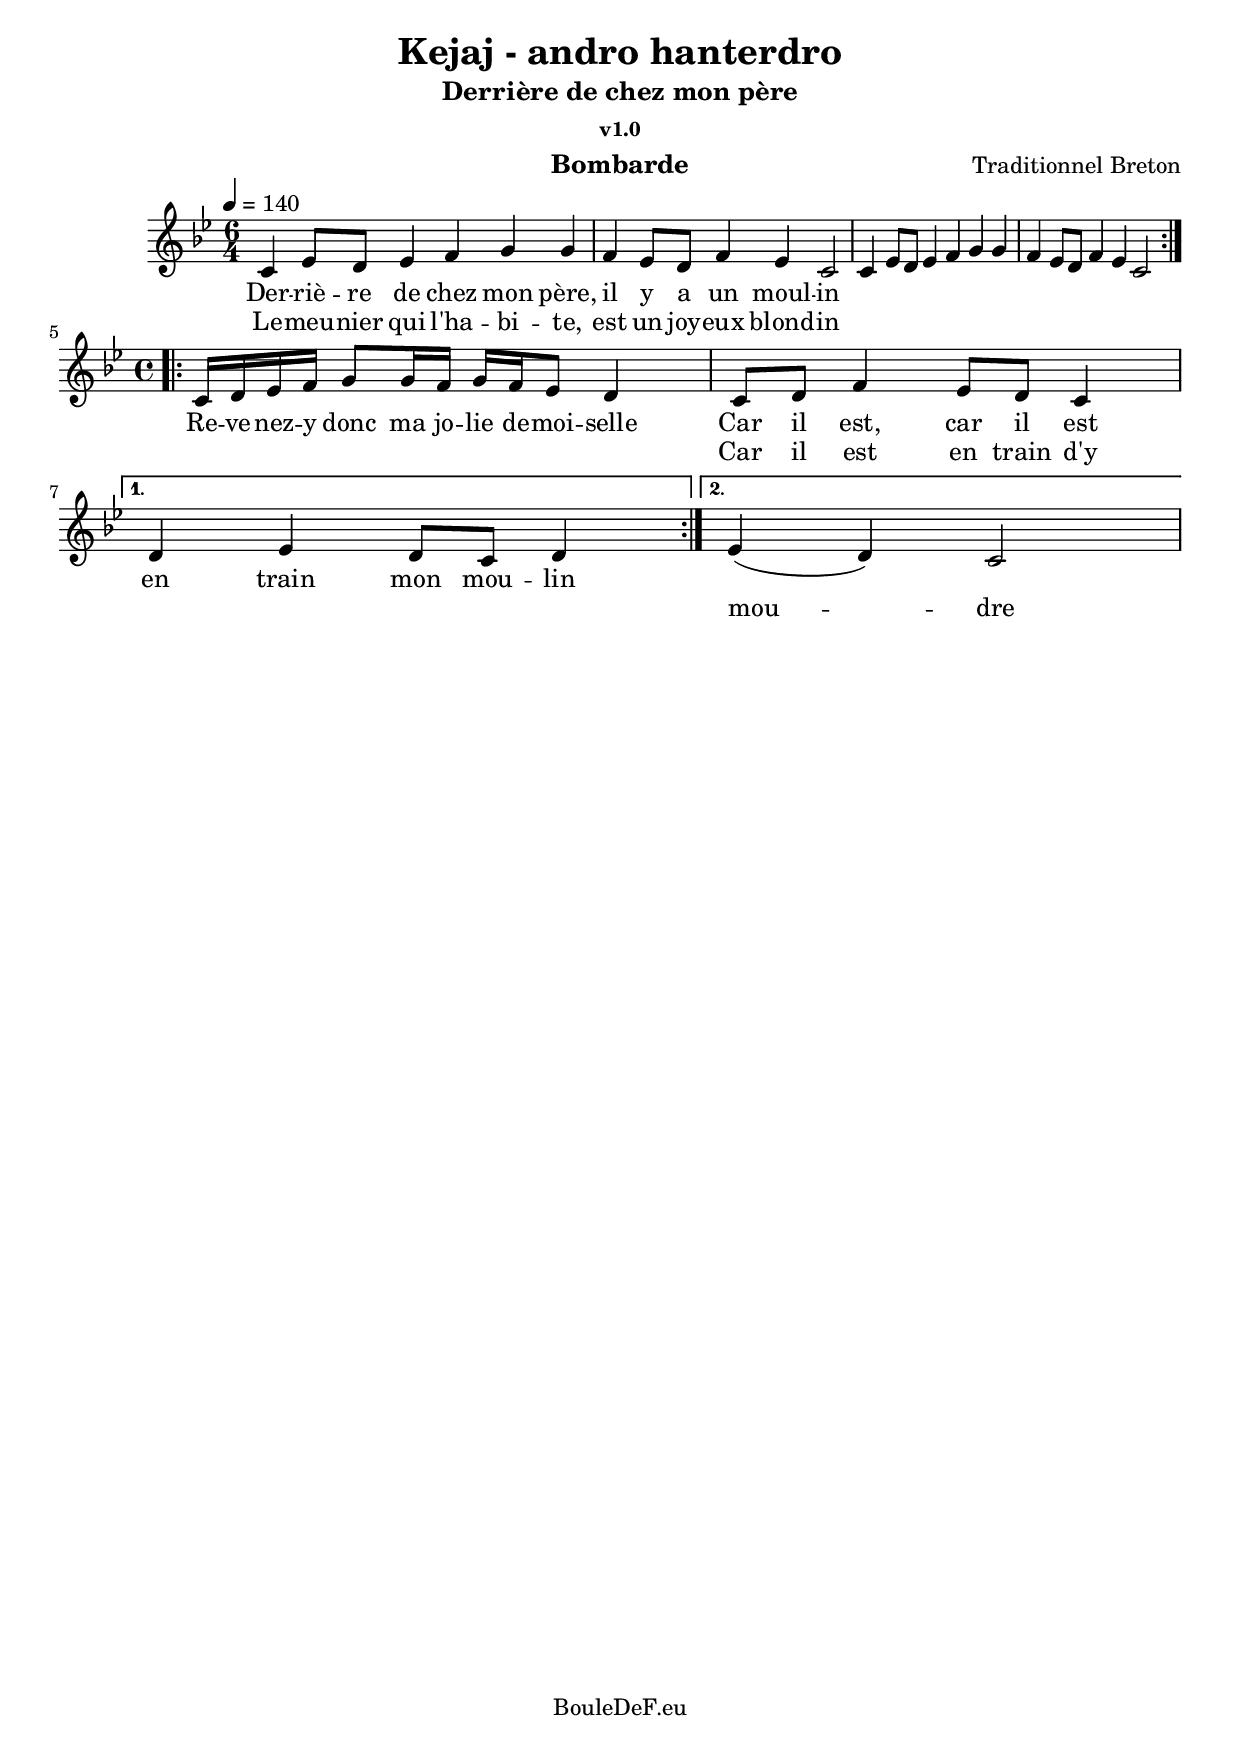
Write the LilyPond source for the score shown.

\version "2.14.2"
\include "italiano.ly"

\header {
	title = "Kejaj - andro hanterdro"
	subtitle = "Derrière de chez mon père"
	subsubtitle = "v1.0"
	composer = "Traditionnel Breton"
	instrument = "Bombarde"
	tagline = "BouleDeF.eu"
}

\score {
	\new Staff \relative sib {
		\clef treble
		\key sib \major
		\time 6/4
		\tempo 4 = 140

		\repeat volta 2 {
			do4 mib8 re mib4 fa sol sol
			| fa mib8 re fa4 mib do2
			| do4 mib8 re mib4 fa sol sol
			| fa mib8 re fa4 mib do2
		} \break

		\time 4/4
		\repeat volta 2 {
			do16 re mib fa sol8 sol16 fa sol fa mib8 re4
			| do8 re fa4 mib8 re do4
		}
		\alternative {
			{| re mib re8 do re4}
			{| mib( re) do2}
		}
	}
	\addlyrics {
		Der -- riè -- re de chez mon père,
		| il y a un moul -- in
		\repeat unfold 13 {\skip 1}
		| Re -- ve -- nez -- y donc ma jo -- lie de -- moi -- selle
		| Car il est, car il est en train mon mou -- lin
	}
	\addlyrics {
		Le -- meu -- nier qui l'ha -- bi -- te,
		| est un joy -- eux blond -- in
		\repeat unfold 13 {\skip 1}
		\repeat unfold 11 {\skip 1}
		| Car il est en train d'y \repeat unfold 5 {\skip 1} mou -- dre
	}
	\layout {
		\context {
		\Staff
		\override TimeSignature #'break-visibility = #'#(#f #f #t)
		}
	}
}
